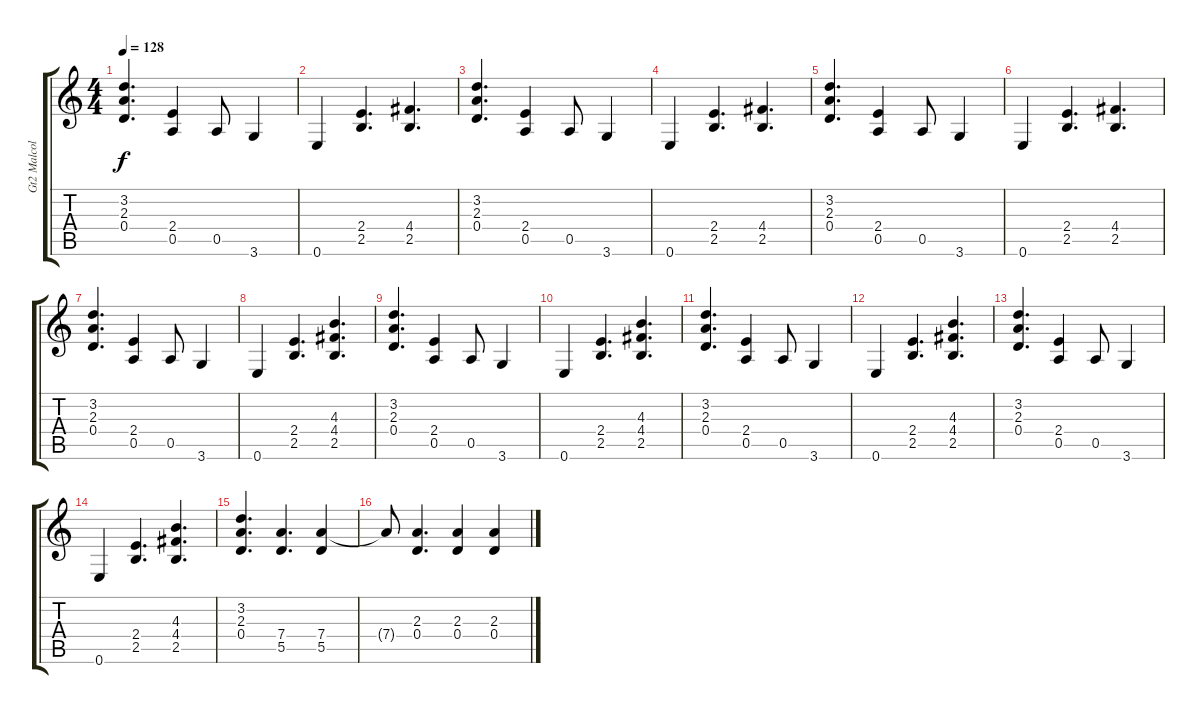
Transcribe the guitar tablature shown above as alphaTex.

\track ("Gt2 Malcolm" "Gt2 Malcol") {instrument overdrivenguitar}
\staff {score tabs}
\tuning (E4 B3 G3 D3 A2 E2) {hide}
\ts (4 4)
\tempo 128
\clef g2
\ks c
(3.2 2.3 0.4).4{d dy f} (2.4 0.5).4 0.5.8 3.6.4 |
0.6.4 (2.4 2.5).4{d} (4.4 2.5).4{d} |
(3.2 2.3 0.4).4{d} (2.4 0.5).4 0.5.8 3.6.4 |
0.6.4 (2.4 2.5).4{d} (4.4 2.5).4{d} |
(3.2 2.3 0.4).4{d} (2.4 0.5).4 0.5.8 3.6.4 |
0.6.4 (2.4 2.5).4{d} (4.4 2.5).4{d} |
(3.2 2.3 0.4).4{d} (2.4 0.5).4 0.5.8 3.6.4 |
0.6.4 (2.4 2.5).4{d} (4.3 4.4 2.5).4{d} |
(3.2 2.3 0.4).4{d} (2.4 0.5).4 0.5.8 3.6.4 |
0.6.4 (2.4 2.5).4{d} (4.3 4.4 2.5).4{d} |
(3.2 2.3 0.4).4{d} (2.4 0.5).4 0.5.8 3.6.4 |
0.6.4 (2.4 2.5).4{d} (4.3 4.4 2.5).4{d} |
(3.2 2.3 0.4).4{d} (2.4 0.5).4 0.5.8 3.6.4 |
0.6.4 (2.4 2.5).4{d} (4.3 4.4 2.5).4{d} |
(3.2 2.3 0.4).4{d} (7.4 5.5).4{d} (7.4 5.5).4 |
7.4{t}.8 (2.3 0.4).4{d} (2.3 0.4).4 (2.3 0.4).4
